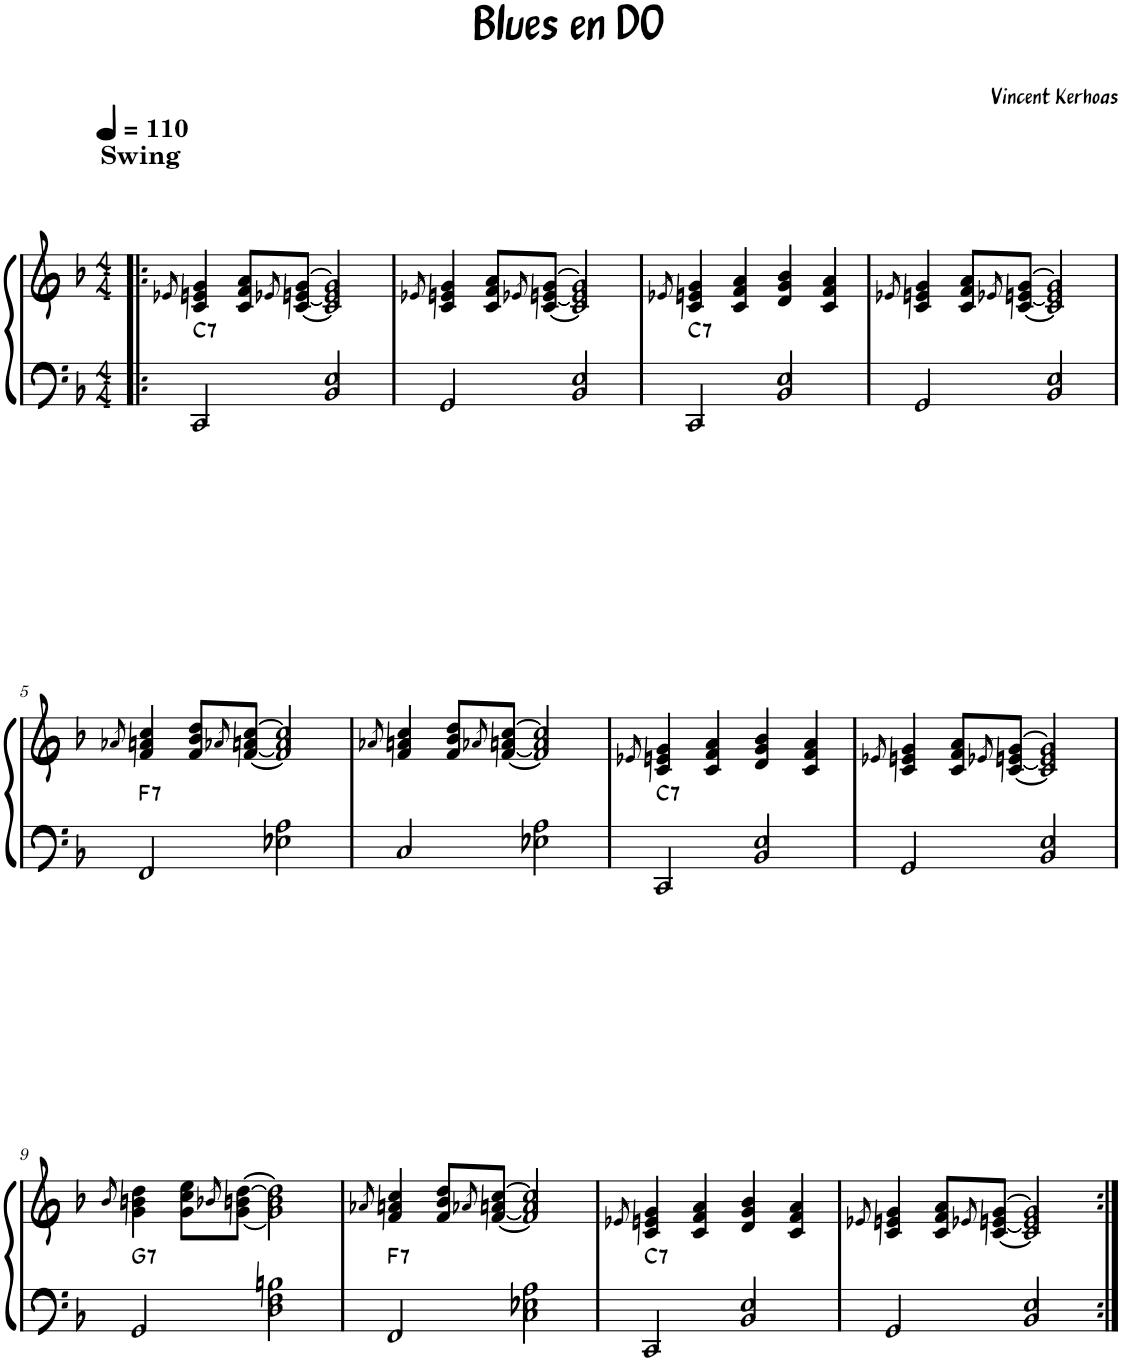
**kern	**kern	**harte
*part1	*part1	*part1
*staff2	*staff1	*
*I"Piano	*	*
*I'Pno.	*	*
*clefF4	*clefG2	*
*k[b-]	*k[b-]	*
*M4/4	*M4/4	*
*MM110	*MM110	*
=1!|:	=1!|:	=1!|:
.	8qe-X/	.
!	!LO:TX:a:B:t=Swing	!LO:H:kt=7
2CC/	4c/ 4en/ 4g/	C:7
.	8c/ 8f/ 8a/L	.
.	8qe-X/	.
.	[8c/ [8en/ [8g/J	.
2BB-/ 2E/	2c/] 2e/] 2g/]	.
=2	=2	=2
.	8qe-X/	.
2GG/	4c/ 4en/ 4g/	.
.	8c/ 8f/ 8a/L	.
.	8qe-X/	.
.	[8c/ [8en/ [8g/J	.
2BB-/ 2E/	2c/] 2e/] 2g/]	.
=3	=3	=3
.	8qe-X/	.
!	!	!LO:H:kt=7
2CC/	4c/ 4en/ 4g/	C:7
.	4c/ 4f/ 4a/	.
2BB-/ 2E/	4d/ 4g/ 4b-/	.
.	4c/ 4f/ 4a/	.
=4	=4	=4
.	8qe-X/	.
2GG/	4c/ 4en/ 4g/	.
.	8c/ 8f/ 8a/L	.
.	8qe-X/	.
.	[8c/ [8en/ [8g/J	.
2BB-/ 2E/	2c/] 2e/] 2g/]	.
!!LO:LB:g=z
=5	=5	=5
.	8qa-X/	.
!	!	!LO:H:kt=7
2FF/	4f/ 4an/ 4cc/	F:7
.	8f/ 8b-/ 8dd/L	.
.	8qa-X/	.
.	[8f/ [8an/ [8cc/J	.
2E-X\ 2A\	2f/] 2a/] 2cc/]	.
=6	=6	=6
.	8qa-X/	.
2C/	4f/ 4an/ 4cc/	.
.	8f/ 8b-/ 8dd/L	.
.	8qa-X/	.
.	[8f/ [8an/ [8cc/J	.
2E-X\ 2A\	2f/] 2a/] 2cc/]	.
=7	=7	=7
.	8qe-X/	.
!	!	!LO:H:kt=7
2CC/	4c/ 4en/ 4g/	C:7
.	4c/ 4f/ 4a/	.
2BB-/ 2E/	4d/ 4g/ 4b-/	.
.	4c/ 4f/ 4a/	.
=8	=8	=8
.	8qe-X/	.
2GG/	4c/ 4en/ 4g/	.
.	8c/ 8f/ 8a/L	.
.	8qe-X/	.
.	[8c/ [8en/ [8g/J	.
2BB-/ 2E/	2c/] 2e/] 2g/]	.
!!LO:LB:g=z
=9	=9	=9
.	8qb-/	.
!	!	!LO:H:kt=7
2GG/	4g\ 4bn\ 4dd\	G:7
.	8g\ 8cc\ 8ee\L	.
.	8qb-X/	.
.	[8g\ [8bn\ [8dd\J	.
2D\ 2F\ 2Bn\	2g\] 2b\] 2dd\]	.
=10	=10	=10
.	8qa-X/	.
!	!	!LO:H:kt=7
2FF/	4f/ 4an/ 4cc/	F:7
.	8f/ 8b-/ 8dd/L	.
.	8qa-X/	.
.	[8f/ [8an/ [8cc/J	.
2C\ 2E-X\ 2A\	2f/] 2a/] 2cc/]	.
=11	=11	=11
.	8qe-X/	.
!	!	!LO:H:kt=7
2CC/	4c/ 4en/ 4g/	C:7
.	4c/ 4f/ 4a/	.
2BB-/ 2E/	4d/ 4g/ 4b-/	.
.	4c/ 4f/ 4a/	.
=12	=12	=12
.	8qe-X/	.
2GG/	4c/ 4en/ 4g/	.
.	8c/ 8f/ 8a/L	.
.	8qe-X/	.
.	[8c/ [8en/ [8g/J	.
2BB-/ 2E/	2c/] 2e/] 2g/]	.
=:|!	=:|!	=:|!
*-	*-	*-
